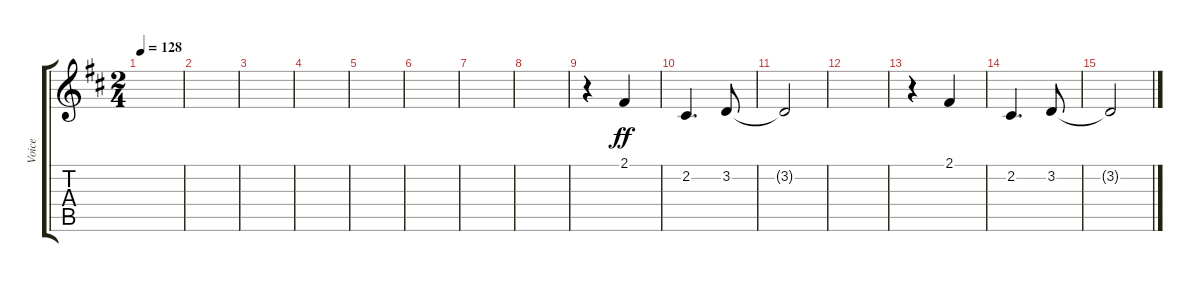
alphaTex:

\track ("Voice" "Voice") {instrument accordion}
\staff {score tabs}
\tuning (E4 B3 G3 D3 A2 E2) {hide}
\ts (2 4)
\tempo 128
\clef g2
\ks d
|
|
|
|
|
|
|
|
r.4 2.1.4{dy ff} |
2.2.4{d} 3.2.8 |
3.2{t}.2 |
|
r.4 2.1.4 |
2.2.4{d} 3.2.8 |
3.2{t}.2
